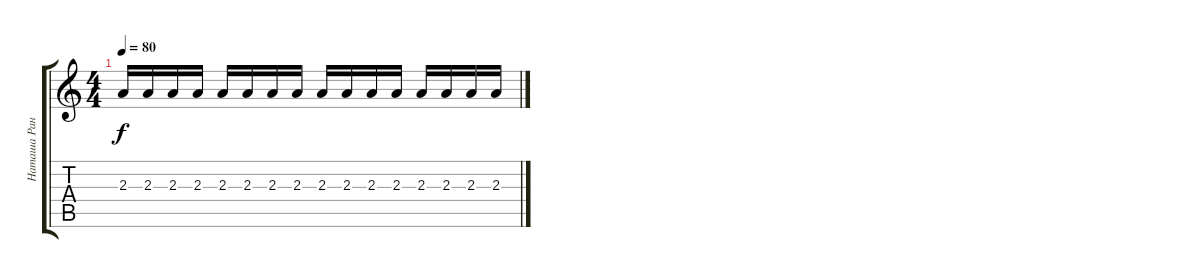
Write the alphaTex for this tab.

\track ("Наташа Ранетка" "Наташа Ран") {instrument distortionguitar}
\staff {score tabs}
\tuning (E4 B3 G3 D3 A2 E2) {hide}
\ts (4 4)
\tempo 80
\clef g2
\ks c
2.3.16{dy f} 2.3.16 2.3.16 2.3.16 2.3.16 2.3.16 2.3.16 2.3.16 2.3.16 2.3.16 2.3.16 2.3.16 2.3.16 2.3.16 2.3.16 2.3.16
